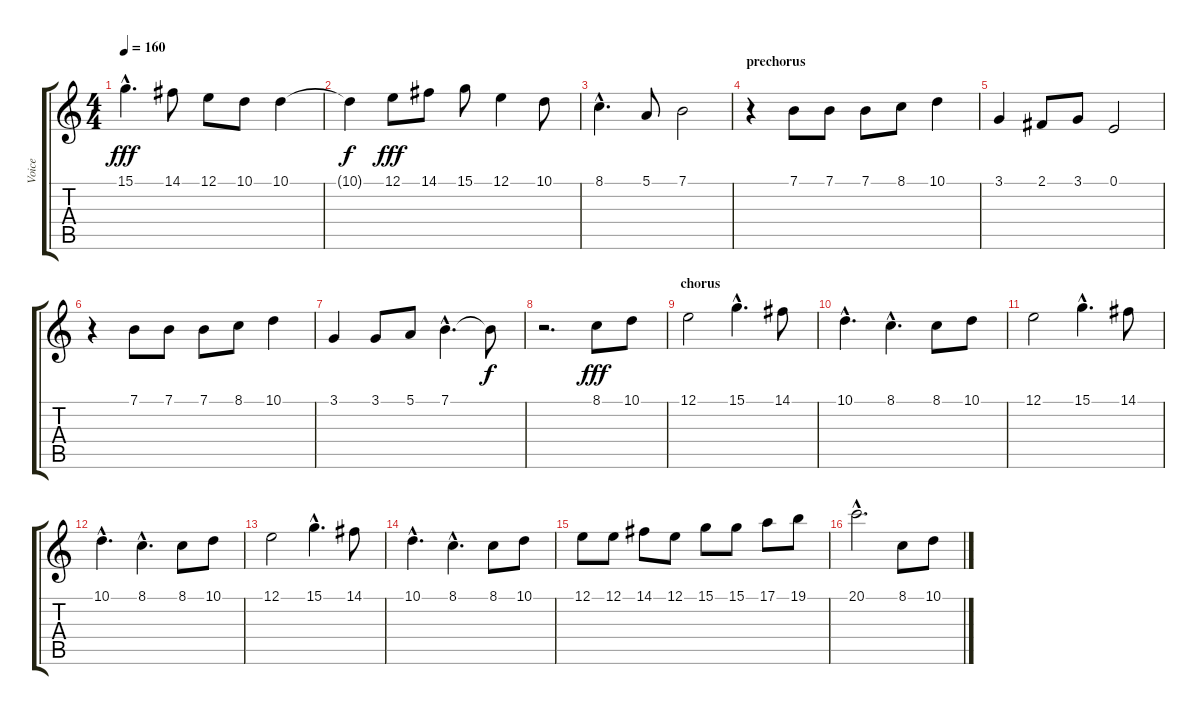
\track ("Voice" "Voice") {instrument choiraahs}
\staff {score tabs}
\tuning (E4 B3 G3 D3 A2 E2) {hide}
\ts (4 4)
\tempo 160
\clef g2
\ks c
15.1{hac}.4{d dy fff} 14.1.8 12.1.8 10.1.8 10.1.4 |
10.1{t}.4{dy f} 12.1.8{dy fff} 14.1.8 15.1.8 12.1.4 10.1.8 |
8.1{hac}.4{d} 5.1.8 7.1.2 |
\section ("" "prechorus")
r.4 7.1.8 7.1.8 7.1.8 8.1.8 10.1.4 |
3.1.4 2.1.8 3.1.8 0.1.2 |
r.4 7.1.8 7.1.8 7.1.8 8.1.8 10.1.4 |
3.1.4 3.1.8 5.1.8 7.1{hac}.4{d} 7.1{t}.8{dy f} |
r.2{d} 8.1.8{dy fff} 10.1.8 |
\section ("" "chorus")
12.1.2 15.1{hac}.4{d} 14.1.8 |
10.1{hac}.4{d} 8.1{hac}.4{d} 8.1.8 10.1.8 |
12.1.2 15.1{hac}.4{d} 14.1.8 |
10.1{hac}.4{d} 8.1{hac}.4{d} 8.1.8 10.1.8 |
12.1.2 15.1{hac}.4{d} 14.1.8 |
10.1{hac}.4{d} 8.1{hac}.4{d} 8.1.8 10.1.8 |
12.1.8 12.1.8 14.1.8 12.1.8 15.1.8 15.1.8 17.1.8 19.1.8 |
20.1{hac}.2{d} 8.1.8 10.1.8
